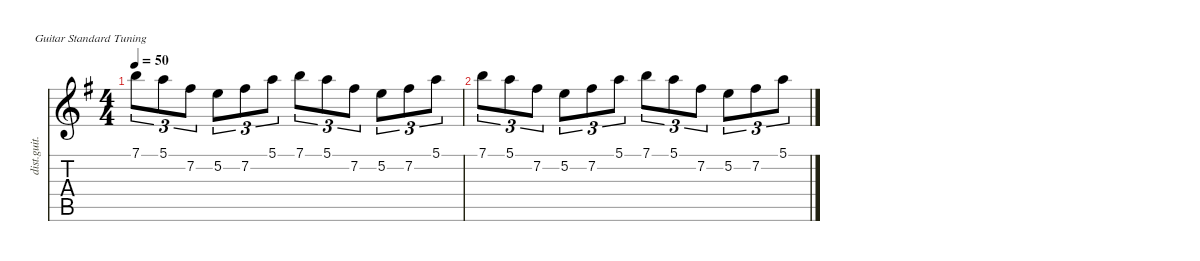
\defaultSystemsLayout 4
\hideDynamics
\bracketExtendMode nobrackets
\track ("Distortion Guitar" "dist.guit.") {instrument distortionguitar}
\staff {score tabs}
\tuning (E4 B3 G3 D3 A2 E2)
\ts (4 4)
\tempo 50
\clef g2
\ks g
7.1{acc forcenatural}.8{tu (3 2) dy mf instrument distortionguitar beam Down} 5.1{acc forcenatural}.8{tu (3 2) beam Down} 7.2{acc #}.8{tu (3 2) beam Down} 5.2{acc forcenatural}.8{tu (3 2) beam Down} 7.2{acc #}.8{tu (3 2) beam Down} 5.1{acc forcenatural}.8{tu (3 2) beam Down} 7.1{acc forcenatural}.8{tu (3 2) beam Down} 5.1{acc forcenatural}.8{tu (3 2) beam Down} 7.2{acc #}.8{tu (3 2) beam Down} 5.2{acc forcenatural}.8{tu (3 2) beam Down} 7.2{acc #}.8{tu (3 2) beam Down} 5.1{acc forcenatural}.8{tu (3 2) beam Down} |
7.1{acc forcenatural}.8{tu (3 2) beam Down} 5.1{acc forcenatural}.8{tu (3 2) beam Down} 7.2{acc #}.8{tu (3 2) beam Down} 5.2{acc forcenatural}.8{tu (3 2) beam Down} 7.2{acc #}.8{tu (3 2) beam Down} 5.1{acc forcenatural}.8{tu (3 2) beam Down} 7.1{acc forcenatural}.8{tu (3 2) beam Down} 5.1{acc forcenatural}.8{tu (3 2) beam Down} 7.2{acc #}.8{tu (3 2) beam Down} 5.2{acc forcenatural}.8{tu (3 2) beam Down} 7.2{acc #}.8{tu (3 2) beam Down} 5.1{acc forcenatural}.8{tu (3 2) beam Down}
